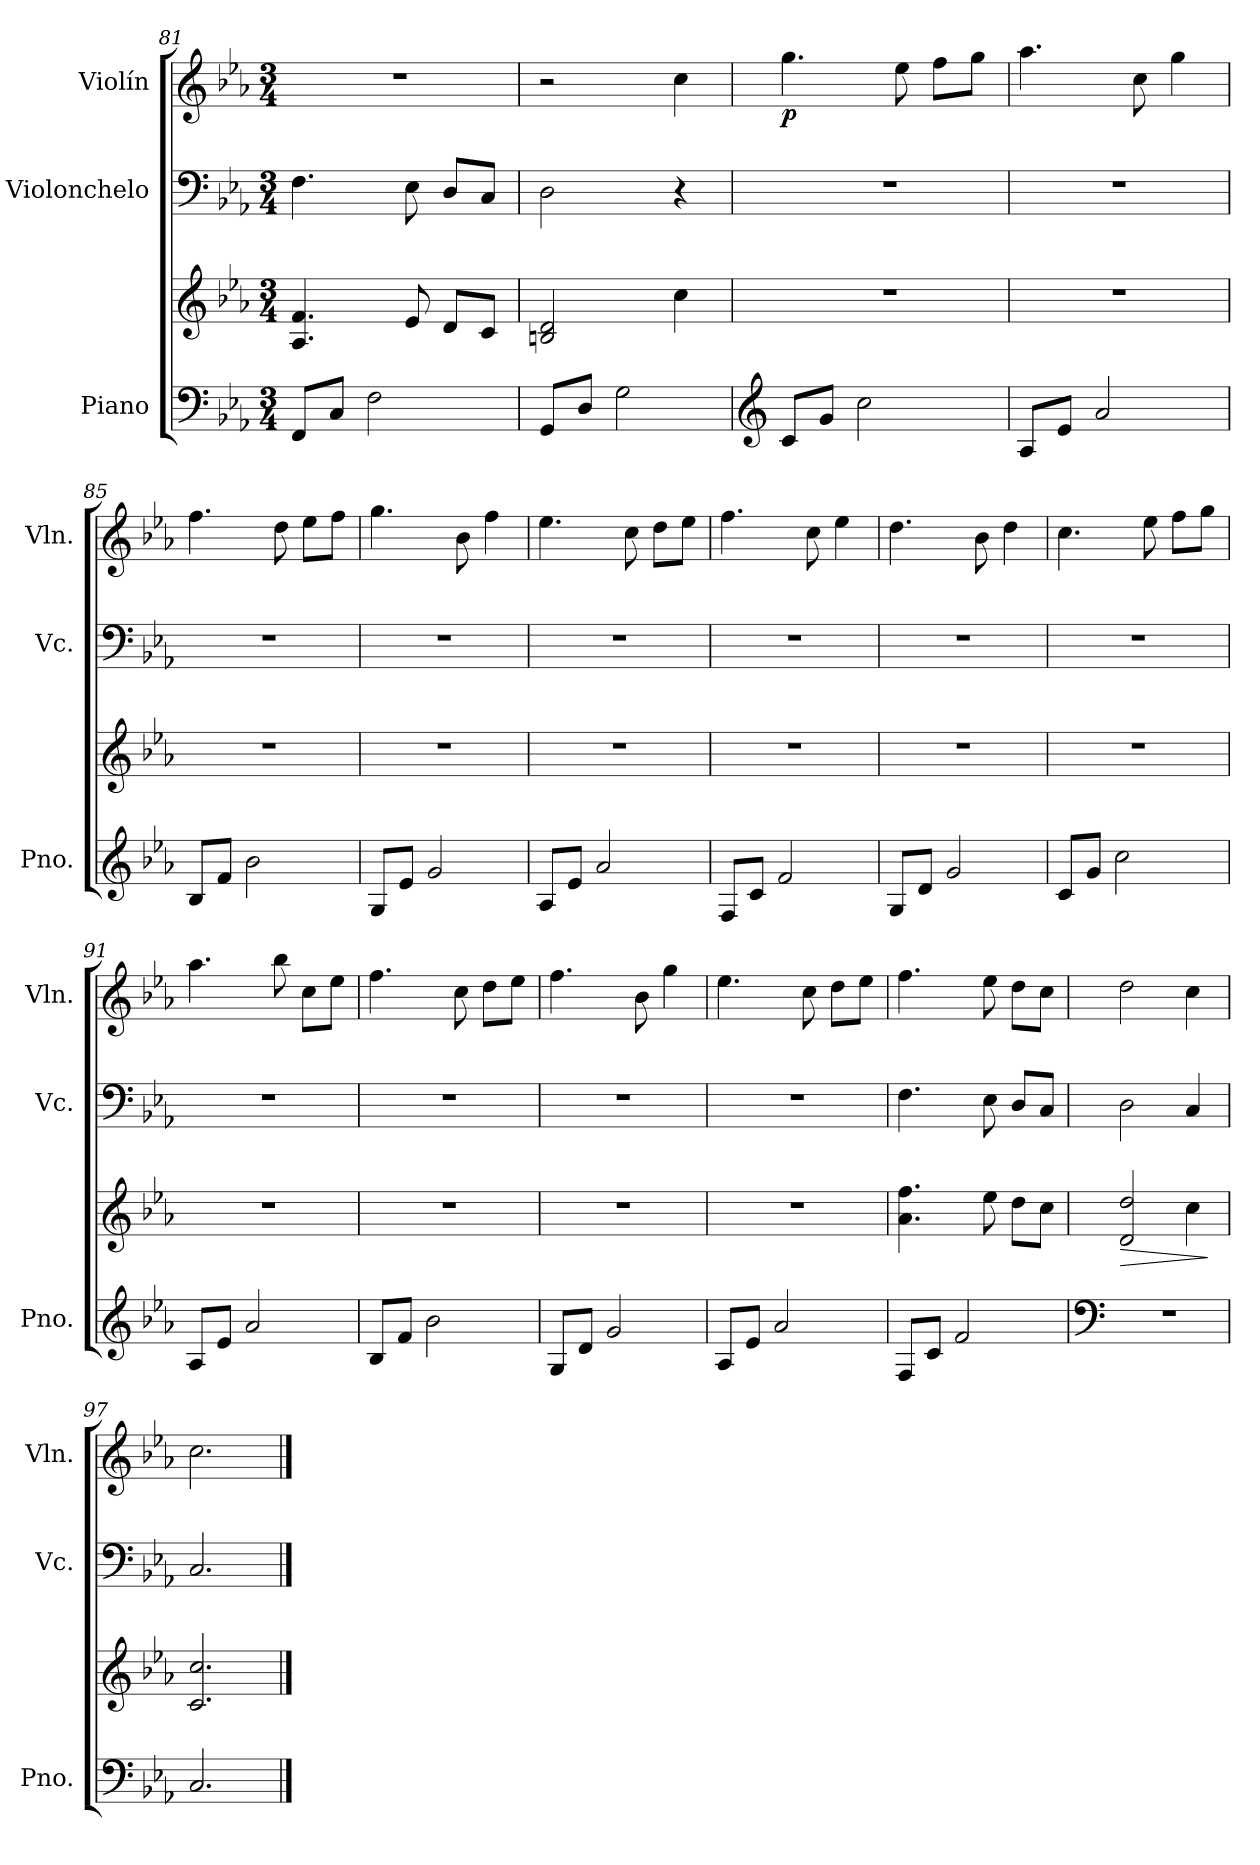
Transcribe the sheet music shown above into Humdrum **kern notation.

**kern	**kern	**dynam	**kern	**kern	**dynam
*part3	*part3	*part3	*part2	*part1	*part1
*staff4	*staff3	*staff3/4	*staff2	*staff1	*staff1
*I"Piano	*	*	*I"Violonchelo	*I"Violín	*
*I'Pno.	*	*	*I'Vc.	*I'Vln.	*
*clefF4	*clefG2	*	*clefF4	*clefG2	*
*k[b-e-a-]	*k[b-e-a-]	*	*k[b-e-a-]	*k[b-e-a-]	*
*M3/4	*M3/4	*	*M3/4	*M3/4	*
=81	=81	=81	=81	=81	=81
8FF/L	4.A-/ 4.f/	.	4.F\	2.r	.
8C/J	.	.	.	.	.
2F\	.	.	.	.	.
.	8e-/	.	8E-\	.	.
.	8d/L	.	8D/L	.	.
.	8c/J	.	8C/J	.	.
!!LO:LB:g=z
=82	=82	=82	=82	=82	=82
8GG/L	2Bn/ 2d/	.	2D\	2r	.
8D/J	.	.	.	.	.
2G\	.	.	.	.	.
.	4cc\	.	4r	4cc\	.
=83	=83	=83	=83	=83	=83
*clefG2	*	*	*	*	*
!	!	!	!	!	!LO:DY:b
8c/L	2.r	.	2.r	4.gg\	p
8g/J	.	.	.	.	.
2cc\	.	.	.	.	.
.	.	.	.	8ee-\	.
.	.	.	.	8ff\L	.
.	.	.	.	8gg\J	.
=84	=84	=84	=84	=84	=84
8A-/L	2.r	.	2.r	4.aa-\	.
8e-/J	.	.	.	.	.
2a-/	.	.	.	.	.
.	.	.	.	8cc\	.
.	.	.	.	4gg\	.
=85	=85	=85	=85	=85	=85
8B-/L	2.r	.	2.r	4.ff\	.
8f/J	.	.	.	.	.
2b-\	.	.	.	.	.
.	.	.	.	8dd\	.
.	.	.	.	8ee-\L	.
.	.	.	.	8ff\J	.
=86	=86	=86	=86	=86	=86
8G/L	2.r	.	2.r	4.gg\	.
8e-/J	.	.	.	.	.
2g/	.	.	.	.	.
.	.	.	.	8b-\	.
.	.	.	.	4ff\	.
=87	=87	=87	=87	=87	=87
8A-/L	2.r	.	2.r	4.ee-\	.
8e-/J	.	.	.	.	.
2a-/	.	.	.	.	.
.	.	.	.	8cc\	.
.	.	.	.	8dd\L	.
.	.	.	.	8ee-\J	.
=88	=88	=88	=88	=88	=88
8F/L	2.r	.	2.r	4.ff\	.
8c/J	.	.	.	.	.
2f/	.	.	.	.	.
.	.	.	.	8cc\	.
.	.	.	.	4ee-\	.
!!LO:PB:g=z
=89	=89	=89	=89	=89	=89
8G/L	2.r	.	2.r	4.dd\	.
8d/J	.	.	.	.	.
2g/	.	.	.	.	.
.	.	.	.	8b-\	.
.	.	.	.	4dd\	.
=90	=90	=90	=90	=90	=90
8c/L	2.r	.	2.r	4.cc\	.
8g/J	.	.	.	.	.
2cc\	.	.	.	.	.
.	.	.	.	8ee-\	.
.	.	.	.	8ff\L	.
.	.	.	.	8gg\J	.
=91	=91	=91	=91	=91	=91
8A-/L	2.r	.	2.r	4.aa-\	.
8e-/J	.	.	.	.	.
2a-/	.	.	.	.	.
.	.	.	.	8bb-\	.
.	.	.	.	8cc\L	.
.	.	.	.	8ee-\J	.
=92	=92	=92	=92	=92	=92
8B-/L	2.r	.	2.r	4.ff\	.
8f/J	.	.	.	.	.
2b-\	.	.	.	.	.
.	.	.	.	8cc\	.
.	.	.	.	8dd\L	.
.	.	.	.	8ee-\J	.
=93	=93	=93	=93	=93	=93
8G/L	2.r	.	2.r	4.ff\	.
8d/J	.	.	.	.	.
2g/	.	.	.	.	.
.	.	.	.	8b-\	.
.	.	.	.	4gg\	.
=94	=94	=94	=94	=94	=94
8A-/L	2.r	.	2.r	4.ee-\	.
8e-/J	.	.	.	.	.
2a-/	.	.	.	.	.
.	.	.	.	8cc\	.
.	.	.	.	8dd\L	.
.	.	.	.	8ee-\J	.
!!LO:LB:g=z
=95	=95	=95	=95	=95	=95
8F/L	4.a-\ 4.ff\	.	4.F\	4.ff\	.
8c/J	.	.	.	.	.
2f/	.	.	.	.	.
.	8ee-\	.	8E-\	8ee-\	.
.	8dd\L	.	8D/L	8dd\L	.
.	8cc\J	.	8C/J	8cc\J	.
=96	=96	=96	=96	=96	=96
*clefF4	*	*	*	*	*
!	!	!LO:HP:b	!	!	!
2.r	2d/ 2dd/	>	2D\	2dd\	.
.	4cc\	.	4C/	4cc\	.
.	.	]	.	.	.
=97	=97	=97	=97	=97	=97
2.C/	2.c/ 2.cc/	.	2.C/	2.cc\	.
==	==	==	==	==	==
*-	*-	*-	*-	*-	*-
